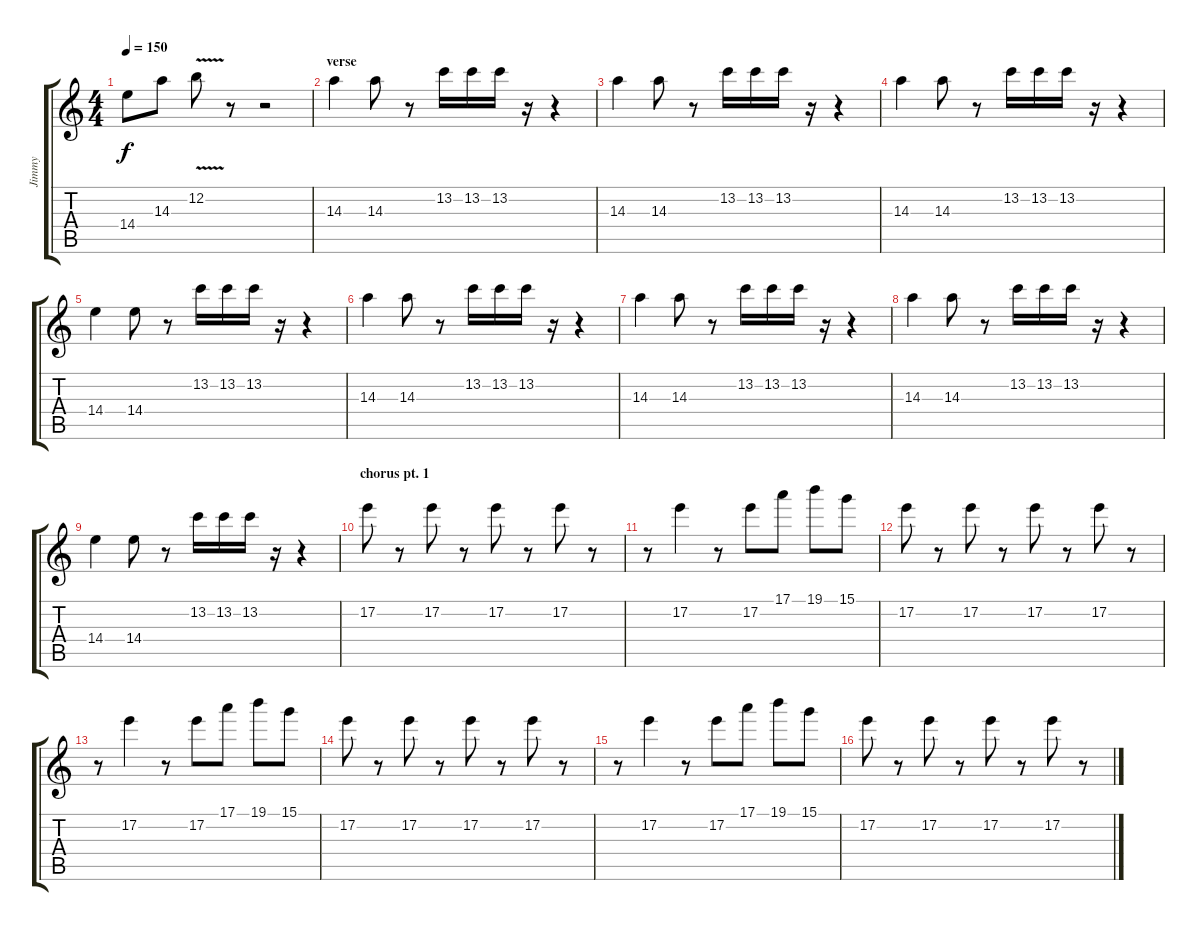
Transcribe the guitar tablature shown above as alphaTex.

\track ("Jimmy" "Jimmy") {instrument electricguitarclean}
\staff {score tabs}
\tuning (E4 B3 G3 D3 A2 E2) {hide}
\ts (4 4)
\tempo 150
\clef g2
\ks c
14.4.8{dy f} 14.3.8 12.2{v}.8 r.8 r.2 |
\section ("" "verse")
14.3.4 14.3.8 r.8 13.2.16 13.2.16 13.2.16 r.16 r.4 |
14.3.4 14.3.8 r.8 13.2.16 13.2.16 13.2.16 r.16 r.4 |
14.3.4 14.3.8 r.8 13.2.16 13.2.16 13.2.16 r.16 r.4 |
14.4.4 14.4.8 r.8 13.2.16 13.2.16 13.2.16 r.16 r.4 |
14.3.4 14.3.8 r.8 13.2.16 13.2.16 13.2.16 r.16 r.4 |
14.3.4 14.3.8 r.8 13.2.16 13.2.16 13.2.16 r.16 r.4 |
14.3.4 14.3.8 r.8 13.2.16 13.2.16 13.2.16 r.16 r.4 |
14.4.4 14.4.8 r.8 13.2.16 13.2.16 13.2.16 r.16 r.4 |
\section ("" "chorus pt. 1")
17.2.8 r.8 17.2.8 r.8 17.2.8 r.8 17.2.8 r.8 |
r.8 17.2.4 r.8 17.2.8 17.1.8 19.1.8 15.1.8 |
17.2.8 r.8 17.2.8 r.8 17.2.8 r.8 17.2.8 r.8 |
r.8 17.2.4 r.8 17.2.8 17.1.8 19.1.8 15.1.8 |
17.2.8 r.8 17.2.8 r.8 17.2.8 r.8 17.2.8 r.8 |
r.8 17.2.4 r.8 17.2.8 17.1.8 19.1.8 15.1.8 |
17.2.8 r.8 17.2.8 r.8 17.2.8 r.8 17.2.8 r.8
